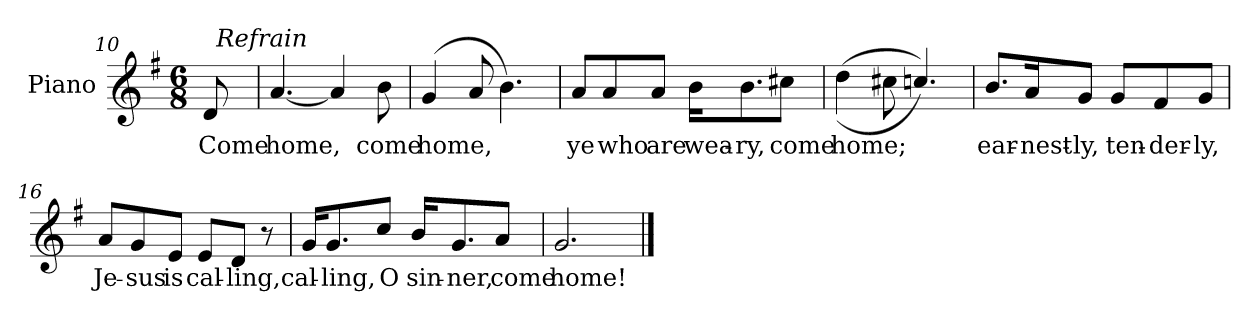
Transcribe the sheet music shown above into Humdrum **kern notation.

**kern	**text
*part1	*part1
*staff1	*staff1
*I"Piano	*
*I'Pno.	*
!!LO:LB:g=z
*clefG2	*
*k[f#]	*
*G:	*
*M6/8	*
=10	=10
!	!LO:LY:b:color=#000000
*^	*
8di/	64ryy	Come
.	256ryy	.
!	!LO:TX:a:i:t=Refrain	!
.	16ryy	.
.	32ryy	.
.	128.ryy	.
*v	*v	*
=11	=11
*^	*
!	!	!LO:LY:b:color=#000000
*v	*v	*
[4.ai/	home,
4ai/]	.
!	!LO:LY:b:color=#000000
8bi\	come
=12	=12
!	!LO:LY:b:color=#000000
(4gi/	home,
8ai/	.
4.bi\)	.
=13	=13
!	!LO:LY:b:color=#000000
8ai/L	ye
!	!LO:LY:b:color=#000000
8ai/	who
!	!LO:LY:b:color=#000000
8ai/J	are
!	!LO:LY:b:color=#000000
16bi\KL	wea-
!	!LO:LY:b:color=#000000
8.bi\	-ry,
!	!LO:LY:b:color=#000000
8cc#Xi\J	come
=14	=14
!	!LO:LY:b:color=#000000
((4ddi\	home;
8cc#Xi\	.
4.ccni/))	.
!!LO:LB:g=z
=15	=15
!	!LO:LY:b:color=#000000
8.bi/L	ear-
!	!LO:LY:b:color=#000000
16ai/K	-nest-
!	!LO:LY:b:color=#000000
8gi/J	-ly,
!	!LO:LY:b:color=#000000
8gi/L	ten-
!	!LO:LY:b:color=#000000
8f#i/	-der-
!	!LO:LY:b:color=#000000
8gi/J	-ly,
=16	=16
!	!LO:LY:b:color=#000000
8ai/L	Je-
!	!LO:LY:b:color=#000000
8gi/	-sus
!	!LO:LY:b:color=#000000
8ei/J	is
!	!LO:LY:b:color=#000000
8ei/L	cal-
!	!LO:LY:b:color=#000000
8di/J	-ling,
8r	.
!!LO:LB:g=z
=17	=17
!	!LO:LY:b:color=#000000
16gi/KL	cal-
!	!LO:LY:b:color=#000000
8.gi/	-ling,
!	!LO:LY:b:color=#000000
8cci/J	O
!	!LO:LY:b:color=#000000
16bi/KL	sin-
!	!LO:LY:b:color=#000000
8.gi/	-ner,
!	!LO:LY:b:color=#000000
8ai/J	come
=18	=18
!	!LO:LY:b:color=#000000
2.gi/	home!
==	==
*-	*-
